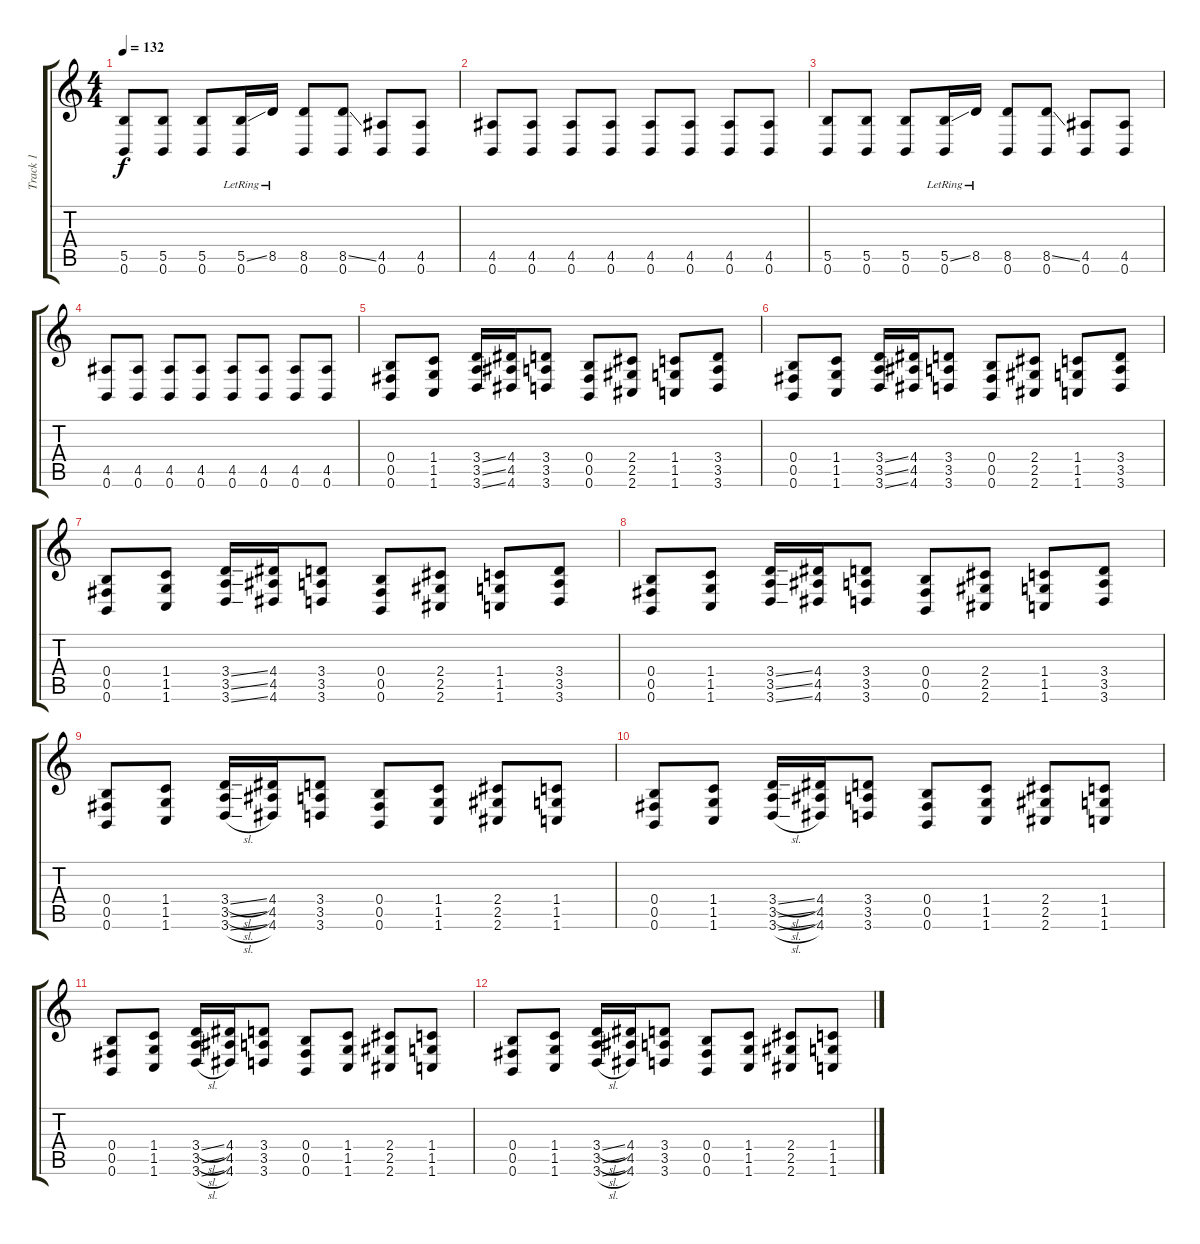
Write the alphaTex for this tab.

\track ("Track 1" "Track 1") {instrument acousticguitarsteel}
\staff {score tabs}
\tuning (Db4 Ab3 E3 B2 Gb2 B1) {hide}
\ts (4 4)
\tempo 132
\clef g2
\ks c
(5.5 0.6).8{dy f} (5.5 0.6).8 (5.5 0.6).8 (5.5{ss lr} 0.6).16 8.5{lr}.16 (8.5 0.6).8 (8.5{ss} 0.6).8 (4.5 0.6).8 (4.5 0.6).8 |
(4.5 0.6).8 (4.5 0.6).8 (4.5 0.6).8 (4.5 0.6).8 (4.5 0.6).8 (4.5 0.6).8 (4.5 0.6).8 (4.5 0.6).8 |
(5.5 0.6).8 (5.5 0.6).8 (5.5 0.6).8 (5.5{ss lr} 0.6).16 8.5{lr}.16 (8.5 0.6).8 (8.5{ss} 0.6).8 (4.5 0.6).8 (4.5 0.6).8 |
(4.5 0.6).8 (4.5 0.6).8 (4.5 0.6).8 (4.5 0.6).8 (4.5 0.6).8 (4.5 0.6).8 (4.5 0.6).8 (4.5 0.6).8 |
(0.4 0.5 0.6).8 (1.4 1.5 1.6).8 (3.4{ss} 3.5{ss} 3.6{ss}).16 (4.4 4.5 4.6).16 (3.4 3.5 3.6).8 (0.4 0.5 0.6).8 (2.4 2.5 2.6).8 (1.4 1.5 1.6).8 (3.4 3.5 3.6).8 |
(0.4 0.5 0.6).8 (1.4 1.5 1.6).8 (3.4{ss} 3.5{ss} 3.6{ss}).16 (4.4 4.5 4.6).16 (3.4 3.5 3.6).8 (0.4 0.5 0.6).8 (2.4 2.5 2.6).8 (1.4 1.5 1.6).8 (3.4 3.5 3.6).8 |
(0.4 0.5 0.6).8 (1.4 1.5 1.6).8 (3.4{ss} 3.5{ss} 3.6{ss}).16 (4.4 4.5 4.6).16 (3.4 3.5 3.6).8 (0.4 0.5 0.6).8 (2.4 2.5 2.6).8 (1.4 1.5 1.6).8 (3.4 3.5 3.6).8 |
(0.4 0.5 0.6).8 (1.4 1.5 1.6).8 (3.4{ss} 3.5{ss} 3.6{ss}).16 (4.4 4.5 4.6).16 (3.4 3.5 3.6).8 (0.4 0.5 0.6).8 (2.4 2.5 2.6).8 (1.4 1.5 1.6).8 (3.4 3.5 3.6).8 |
(0.4 0.5 0.6).8 (1.4 1.5 1.6).8 (3.4{sl} 3.5{sl} 3.6{sl}).16 (4.4 4.5 4.6).16 (3.4 3.5 3.6).8 (0.4 0.5 0.6).8 (1.4 1.5 1.6).8 (2.4 2.5 2.6).8 (1.4 1.5 1.6).8 |
(0.4 0.5 0.6).8 (1.4 1.5 1.6).8 (3.4{sl} 3.5{sl} 3.6{sl}).16 (4.4 4.5 4.6).16 (3.4 3.5 3.6).8 (0.4 0.5 0.6).8 (1.4 1.5 1.6).8 (2.4 2.5 2.6).8 (1.4 1.5 1.6).8 |
(0.4 0.5 0.6).8 (1.4 1.5 1.6).8 (3.4{sl} 3.5{sl} 3.6{sl}).16 (4.4 4.5 4.6).16 (3.4 3.5 3.6).8 (0.4 0.5 0.6).8 (1.4 1.5 1.6).8 (2.4 2.5 2.6).8 (1.4 1.5 1.6).8 |
(0.4 0.5 0.6).8 (1.4 1.5 1.6).8 (3.4{sl} 3.5{sl} 3.6{sl}).16 (4.4 4.5 4.6).16 (3.4 3.5 3.6).8 (0.4 0.5 0.6).8 (1.4 1.5 1.6).8 (2.4 2.5 2.6).8 (1.4 1.5 1.6).8
